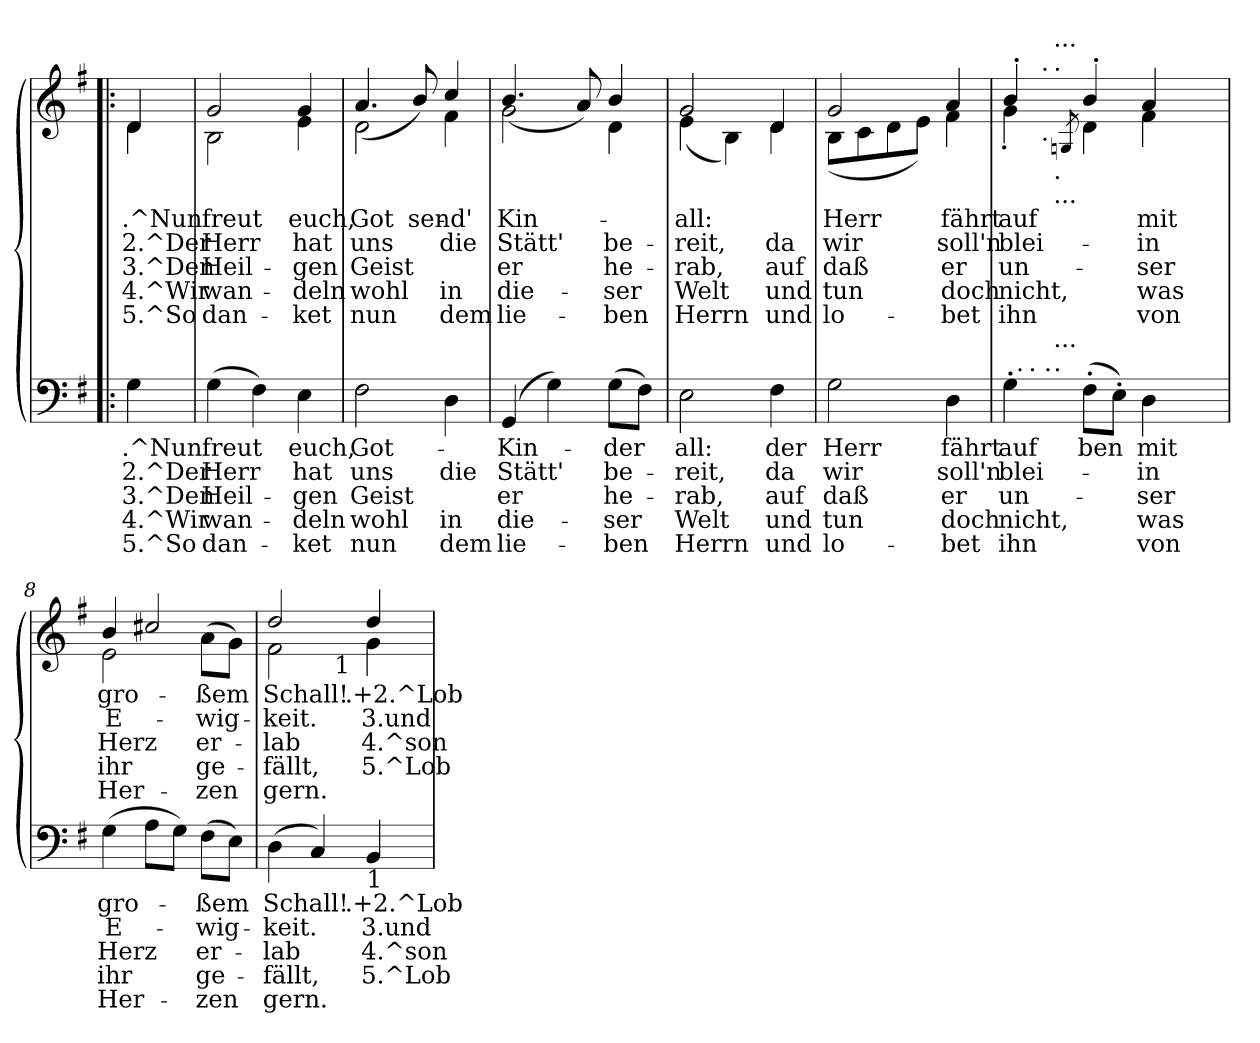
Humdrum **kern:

**kern	**text	**text	**text	**text	**text	**kern	**text	**text	**text	**text	**text
*part2	*part2	*part2	*part2	*part2	*part2	*part1	*part1	*part1	*part1	*part1	*part1
*staff2	*staff2	*staff2	*staff2	*staff2	*staff2	*staff1	*staff1	*staff1	*staff1	*staff1	*staff1
*clefF4	*	*	*	*	*	*clefG2	*	*	*	*	*
*k[f#]	*	*	*	*	*	*k[f#]	*	*	*	*	*
*G:	*	*	*	*	*	*G:	*	*	*	*	*
=1!|:	=1!|:	=1!|:	=1!|:	=1!|:	=1!|:	=1!|:	=1!|:	=1!|:	=1!|:	=1!|:	=1!|:
!	!	!	!	!	!	!LO:TX:b:t=1	!	!	!	!	!
!	!LO:LY:a:rj	!LO:LY:a:rj	!LO:LY:a:rj	!LO:LY:a:rj	!LO:LY:a:rj	!	!LO:LY:b:rj	!LO:LY:b:rj	!LO:LY:b:rj	!LO:LY:b:rj	!LO:LY:b:rj
*	*	*	*	*	*	*^	*	*	*	*	*
4G\	.^Nun	2.^Der	3.^Den	4.^Wir	5.^So	4d/	4d\	.^Nun	2.^Der	3.^Den	4.^Wir	5.^So
=2	=2	=2	=2	=2	=2	=2	=2	=2	=2	=2	=2	=2
!	!LO:LY:a:rj	!LO:LY:a:rj	!LO:LY:a:rj	!LO:LY:a:rj	!LO:LY:a:rj	!	!	!LO:LY:b:rj	!LO:LY:b:rj	!LO:LY:b:rj	!LO:LY:b:rj	!LO:LY:b:rj
(>4G\	freut	Herr	Heil-	wan-	dan-	2B\	2g/	freut	Herr	Heil-	wan-	dan-
4F#\)	.	.	.	.	.	.	.	.	.	.	.	.
!	!LO:LY:a:rj	!LO:LY:a:rj	!LO:LY:a:rj	!LO:LY:a:rj	!LO:LY:a:rj	!	!	!LO:LY:b:rj	!LO:LY:b:rj	!LO:LY:b:rj	!LO:LY:b:rj	!LO:LY:b:rj
4E\	euch,	hat	-gen	-deln	-ket	4g/	4e\	euch,	hat	-gen	-deln	-ket
=3	=3	=3	=3	=3	=3	=3	=3	=3	=3	=3	=3	=3
!	!LO:LY:a:rj	!LO:LY:a:rj	!LO:LY:a:rj	!LO:LY:a:rj	!LO:LY:a:rj	!	!	!LO:LY:b:rj	!LO:LY:b:rj	!LO:LY:b:rj	!LO:LY:b:rj	!LO:LY:b:rj
2F#\	Got-	uns	Geist	wohl	nun	2d\	(4.a/	Got-	uns	Geist	wohl	nun
!	!	!	!	!	!	!	!	!LO:LY:b:rj	!	!	!	!
.	.	.	.	.	.	.	8b/)	-send'	.	.	.	.
!	!	!LO:LY:a:rj	!	!LO:LY:a:rj	!LO:LY:a:rj	!	!	!LO:LY:b:rj	!LO:LY:b:rj	!	!LO:LY:b:rj	!LO:LY:b:rj
4D\	.	die	.	in	dem	4f#\	4cc/	.	die	.	in	dem
=4	=4	=4	=4	=4	=4	=4	=4	=4	=4	=4	=4	=4
!	!LO:LY:a:rj	!LO:LY:a:rj	!LO:LY:a:rj	!LO:LY:a:rj	!LO:LY:a:rj	!	!	!LO:LY:b:rj	!LO:LY:b:rj	!LO:LY:b:rj	!LO:LY:b:rj	!LO:LY:b:rj
(4GG/	Kin-	Stätt'	er	die-	lie-	2g\	(4.b/	Kin-	-Stätt'	-er	die-	lie-
4G\)	.	.	.	.	.	.	.	.	.	.	.	.
.	.	.	.	.	.	.	8a/)	.	.	.	.	.
!	!LO:LY:a:rj	!LO:LY:a:rj	!LO:LY:a:rj	!LO:LY:a:rj	!LO:LY:a:rj	!	!	!LO:LY:b:rj	!LO:LY:b:rj	!LO:LY:b:rj	!LO:LY:b:rj	!LO:LY:b:rj
(>8G\L	-der	be-	he-	-ser	-ben	4d\	4b/	.	be-	he-	ser	ben
8F#\J)	.	.	.	.	.	.	.	.	.	.	.	.
=5	=5	=5	=5	=5	=5	=5	=5	=5	=5	=5	=5	=5
!	!LO:LY:a:rj	!LO:LY:a:rj	!LO:LY:a:rj	!LO:LY:a:rj	!LO:LY:a:rj	!	!	!LO:LY:b:rj	!LO:LY:b:rj	!LO:LY:b:rj	!LO:LY:b:rj	!LO:LY:b:rj
2E\	all:	-reit,	-rab,	Welt	Herrn	2g/	(<4e\	all:	reit,	rab,	Welt	Herrn
.	.	.	.	.	.	.	4B\)	.	.	.	.	.
!	!LO:LY:a:rj	!LO:LY:a:rj	!LO:LY:a:rj	!LO:LY:a:rj	!LO:LY:a:rj	!	!	!LO:LY:b:rj	!LO:LY:b:rj	!LO:LY:b:rj	!LO:LY:b:rj	!LO:LY:b:rj
4F#\	der	da	auf	und	und	4d\	4d/	.	da	auf	-und	-und
=6	=6	=6	=6	=6	=6	=6	=6	=6	=6	=6	=6	=6
!	!LO:LY:a:rj	!LO:LY:a:rj	!LO:LY:a:rj	!LO:LY:a:rj	!LO:LY:a:rj	!	!	!LO:LY:b:rj	!LO:LY:b:rj	!LO:LY:b:rj	!LO:LY:b:rj	!LO:LY:b:rj
2G\	Herr	wir	daß	tun	lo-	2g/	(<8B\L	Herr	wir	daß	tun	lo-
.	.	.	.	.	.	.	8c\	.	.	.	.	.
.	.	.	.	.	.	.	8d\	.	.	.	.	.
.	.	.	.	.	.	.	8e\J)	.	.	.	.	.
!	!LO:LY:a:rj	!LO:LY:a:rj	!LO:LY:a:rj	!LO:LY:a:rj	!LO:LY:a:rj	!	!	!LO:LY:b:rj	!LO:LY:b:rj	!LO:LY:b:rj	!LO:LY:b:rj	!LO:LY:b:rj
4D\	fährt	soll'n	er	doch	-bet	4a/	4f#\	fährt	soll'n	er	doch	-bet
!!LO:LB:g=z
=7	=7	=7	=7	=7	=7	=7	=7	=7	=7	=7	=7	=7
!	!LO:LY:a:rj	!LO:LY:a:rj	!LO:LY:a:rj	!LO:LY:a:rj	!LO:LY:a:rj	!	!	!LO:LY:b:rj	!LO:LY:b:rj	!LO:LY:b:rj	!LO:LY:b:rj	!LO:LY:b:rj
*^	*	*	*	*	*	*^	*	*	*	*	*	*
*	*^	*	*	*	*	*	*	*	*^	*	*	*	*	*
*	*	*^	*	*	*	*	*	*	*	*	*	*	*	*	*	*
4G'>\	32ryy	16ryy	8ryy	auf	blei-	un-	nicht,	ihn	4b'>/	4g'<\	16.ryy	8ryy	auf	blei-	un-	nicht,	ihn
!	!LO:TX:a:t=.	!	!	!	!	!	!	!	!	!	!	!	!	!	!	!	!
.	2ryy	.	.	.	.	.	.	.	.	.	.	.	.	.	.	.	.
!	!	!LO:TX:a:t=. .	!	!	!	!	!	!	!	!	!	!	!	!	!	!	!
.	.	2ryy	.	.	.	.	.	.	.	.	.	.	.	.	.	.	.
!	!	!	!	!	!	!	!	!	!	!	!LO:TX:a:t=.	!	!	!	!	!	!
!	!	!	!	!	!	!	!	!	!	!	!LO:TX:b:t=.	!	!	!	!	!	!
.	.	.	.	.	.	.	.	.	.	.	2ryy	.	.	.	.	.	.
!	!	!	!	!	!	!	!	!	!	!	!	!LO:TX:a:t=.	!	!	!	!	!
!	!	!	!	!	!	!	!	!	!	!	!	!LO:TX:b:t=.	!	!	!	!	!
!	!	!	!	!	!	!	!	!	!	!	!	!LO:TX:a:t=...	!	!	!	!	!
!	!	!	!	!	!	!	!	!	!	!	!	!LO:TX:b:t=...	!	!	!	!	!
!	!	!	!LO:TX:a:t=.	!	!	!	!	!	!	!	!	!	!	!	!	!	!
!	!	!	!LO:TX:a:t=...	!	!	!	!	!	!	!	!	!	!	!	!	!	!
.	.	.	2ryy	.	.	.	.	.	.	.	.	2ryy	.	.	.	.	.
.	.	.	.	.	.	.	.	.	8qGn/	.	.	.	.	.	.	.	.
!	!	!	!	!LO:LY:a:rj	!	!	!	!	!	!	!	!	!	!	!	!	!
(>8F#'>\L	.	.	.	ben	.	.	.	.	4b'>/	4d\	.	.	.	.	.	.	.
8E'>\J)	.	.	.	.	.	.	.	.	.	.	.	.	.	.	.	.	.
!	!	!	!	!LO:LY:a:rj	!LO:LY:a:rj	!LO:LY:a:rj	!LO:LY:a:rj	!LO:LY:a:rj	!	!	!	!	!LO:LY:b:rj	!LO:LY:b:rj	!LO:LY:b:rj	!LO:LY:b:rj	!LO:LY:b:rj
4D\	.	.	.	mit	-in	-ser	was	von	4a/	4f#\	.	.	mit	-in	-ser	was	von
.	8..ryy	.	.	.	.	.	.	.	.	.	.	.	.	.	.	.	.
.	.	8.ryy	.	.	.	.	.	.	.	.	.	.	.	.	.	.	.
.	.	.	.	.	.	.	.	.	.	.	8ryy	.	.	.	.	.	.
.	.	.	8ryy	.	.	.	.	.	.	.	.	8ryy	.	.	.	.	.
.	.	.	.	.	.	.	.	.	.	.	32ryy	.	.	.	.	.	.
=8	=8	=8	=8	=8	=8	=8	=8	=8	=8	=8	=8	=8	=8	=8	=8	=8	=8
!	!	!	!	!LO:LY:a:rj	!LO:LY:a:rj	!LO:LY:a:rj	!LO:LY:a:rj	!LO:LY:a:rj	!	!	!	!	!LO:LY:b:rj	!LO:LY:b:rj	!LO:LY:b:rj	!LO:LY:b:rj	!LO:LY:b:rj
*v	*v	*v	*v	*	*	*	*	*	*	*	*	*	*	*	*	*	*
*	*	*	*	*	*	*	*v	*v	*v	*	*	*	*	*
(>4G\	gro-	E-	Herz	ihr	Her-	2e\	4b/	gro-	-E-	-Herz	-ihr	Her-
8A\L	.	.	.	.	.	.	2cc#X/	.	.	.	.	.
8G\J)	.	.	.	.	.	.	.	.	.	.	.	.
!	!LO:LY:a:rj	!LO:LY:a:rj	!LO:LY:a:rj	!LO:LY:a:rj	!LO:LY:a:rj	!	!	!LO:LY:b:rj	!LO:LY:b:rj	!LO:LY:b:rj	!LO:LY:b:rj	!LO:LY:b:rj
(>8F#\L	-ßem	-wig-	er-	ge-	-zen	(<8a\L	.	ßem	wig-	er-	ge-	zen
8E\J)	.	.	.	.	.	8g\J)	.	.	.	.	.	.
*	*	*	*	*	*	*v	*v	*	*	*	*	*
=9	=9	=9	=9	=9	=9	=9	=9	=9	=9	=9	=9
!	!LO:LY:a:rj	!LO:LY:a:rj	!LO:LY:a:rj	!LO:LY:a:rj	!LO:LY:a:rj	!	!LO:LY:b:rj	!LO:LY:b:rj	!LO:LY:b:rj	!LO:LY:b:rj	!LO:LY:b:rj
*	*	*	*	*	*	*^	*	*	*	*	*
*	*	*	*	*	*	*	*^	*	*	*	*	*
(>4D\	Schall!	-keit.	-lab	-fällt,	gern.	2f#\	2dd/	4ryy	-Schall!	-keit.	lab	fällt,	-gern.
4C/)	.	.	.	.	.	.	.	16.ryy	.	.	.	.	.
!	!	!	!	!	!	!	!	!LO:TX:b:t=1	!	!	!	!	!
.	.	.	.	.	.	.	.	4ryy	.	.	.	.	.
!LO:TX:b:t=1	!	!	!	!	!	!	!	!	!	!	!	!	!
!	!LO:LY:a:rj	!LO:LY:a:rj	!LO:LY:a:rj	!LO:LY:a:rj	!	!	!	!	!LO:LY:b:rj	!LO:LY:b:rj	!LO:LY:b:rj	!LO:LY:b:rj	!
4BB/	.+2.^Lob-	3.und	4.^son-	5.^Lob-	.	4dd/	4g\	.	.+2.^Lob-	3.und	4.^son-	5.^Lob-	.
.	.	.	.	.	.	.	.	8ryy	.	.	.	.	.
.	.	.	.	.	.	.	.	32ryy	.	.	.	.	.
*	*	*	*	*	*	*v	*v	*v	*	*	*	*	*
=	=	=	=	=	=	=	=	=	=	=	=
*-	*-	*-	*-	*-	*-	*-	*-	*-	*-	*-	*-
